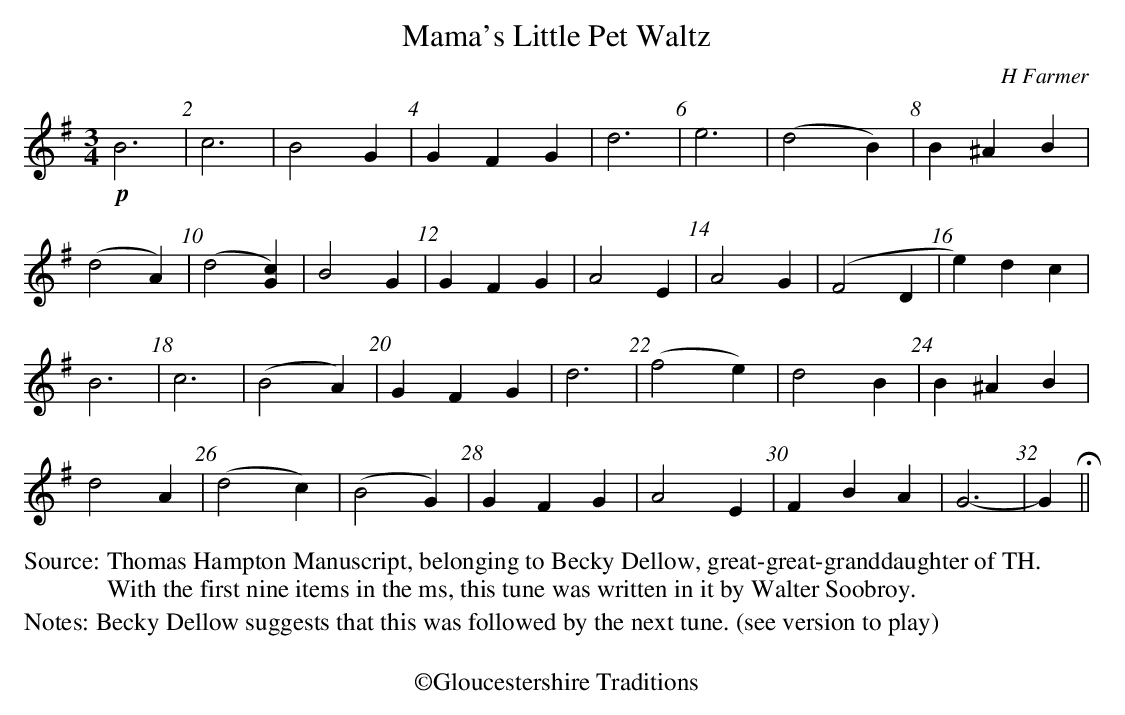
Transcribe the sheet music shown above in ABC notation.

X:1
T:Mama's Little Pet Waltz
C:H Farmer
M:3/4
L:1/4
K:G
!p!B3 | c3 | B2G | GFG | d3 | e3 | (d2B) | B^AB |
(d2A) | (d2[Gc)] | B2G | GFG | A2E | A2G | (F2D | e)dc |
B3 | c3 | (B2A) | GFG | d3 | (f2e) | d2B | B^AB |
d2A | (d2c) | (B2G) | GFG | A2E | FBA | G3- | G H||
